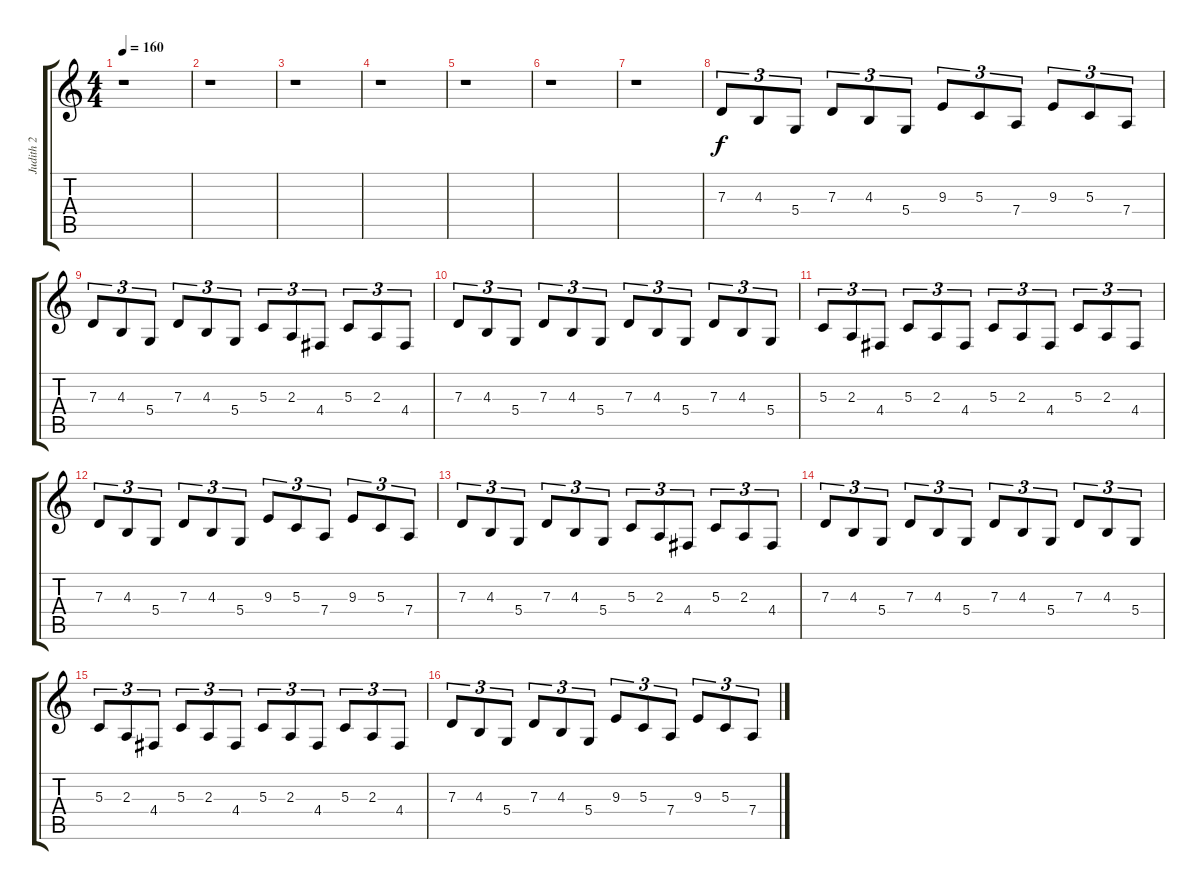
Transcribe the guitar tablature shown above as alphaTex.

\track ("Judith 2" "Judith 2") {instrument harpsichord}
\staff {score tabs}
\tuning (E4 B3 G3 D3 A2 E2) {hide}
\ts (4 4)
\tempo 160
\clef g2
\ks c
r.1{dy f} |
r.1 |
r.1 |
r.1 |
r.1 |
r.1 |
r.1 |
7.3.8{tu (3 2) instrument harpsichord} 4.3.8{tu (3 2)} 5.4.8{tu (3 2)} 7.3.8{tu (3 2)} 4.3.8{tu (3 2)} 5.4.8{tu (3 2)} 9.3.8{tu (3 2)} 5.3.8{tu (3 2)} 7.4.8{tu (3 2)} 9.3.8{tu (3 2)} 5.3.8{tu (3 2)} 7.4.8{tu (3 2)} |
7.3.8{tu (3 2)} 4.3.8{tu (3 2)} 5.4.8{tu (3 2)} 7.3.8{tu (3 2)} 4.3.8{tu (3 2)} 5.4.8{tu (3 2)} 5.3.8{tu (3 2)} 2.3.8{tu (3 2)} 4.4.8{tu (3 2)} 5.3.8{tu (3 2)} 2.3.8{tu (3 2)} 4.4.8{tu (3 2)} |
7.3.8{tu (3 2)} 4.3.8{tu (3 2)} 5.4.8{tu (3 2)} 7.3.8{tu (3 2)} 4.3.8{tu (3 2)} 5.4.8{tu (3 2)} 7.3.8{tu (3 2)} 4.3.8{tu (3 2)} 5.4.8{tu (3 2)} 7.3.8{tu (3 2)} 4.3.8{tu (3 2)} 5.4.8{tu (3 2)} |
5.3.8{tu (3 2)} 2.3.8{tu (3 2)} 4.4.8{tu (3 2)} 5.3.8{tu (3 2)} 2.3.8{tu (3 2)} 4.4.8{tu (3 2)} 5.3.8{tu (3 2)} 2.3.8{tu (3 2)} 4.4.8{tu (3 2)} 5.3.8{tu (3 2)} 2.3.8{tu (3 2)} 4.4.8{tu (3 2)} |
7.3.8{tu (3 2) instrument harpsichord} 4.3.8{tu (3 2)} 5.4.8{tu (3 2)} 7.3.8{tu (3 2)} 4.3.8{tu (3 2)} 5.4.8{tu (3 2)} 9.3.8{tu (3 2)} 5.3.8{tu (3 2)} 7.4.8{tu (3 2)} 9.3.8{tu (3 2)} 5.3.8{tu (3 2)} 7.4.8{tu (3 2)} |
7.3.8{tu (3 2)} 4.3.8{tu (3 2)} 5.4.8{tu (3 2)} 7.3.8{tu (3 2)} 4.3.8{tu (3 2)} 5.4.8{tu (3 2)} 5.3.8{tu (3 2)} 2.3.8{tu (3 2)} 4.4.8{tu (3 2)} 5.3.8{tu (3 2)} 2.3.8{tu (3 2)} 4.4.8{tu (3 2)} |
7.3.8{tu (3 2)} 4.3.8{tu (3 2)} 5.4.8{tu (3 2)} 7.3.8{tu (3 2)} 4.3.8{tu (3 2)} 5.4.8{tu (3 2)} 7.3.8{tu (3 2)} 4.3.8{tu (3 2)} 5.4.8{tu (3 2)} 7.3.8{tu (3 2)} 4.3.8{tu (3 2)} 5.4.8{tu (3 2)} |
5.3.8{tu (3 2)} 2.3.8{tu (3 2)} 4.4.8{tu (3 2)} 5.3.8{tu (3 2)} 2.3.8{tu (3 2)} 4.4.8{tu (3 2)} 5.3.8{tu (3 2)} 2.3.8{tu (3 2)} 4.4.8{tu (3 2)} 5.3.8{tu (3 2)} 2.3.8{tu (3 2)} 4.4.8{tu (3 2)} |
7.3.8{tu (3 2) instrument harpsichord} 4.3.8{tu (3 2)} 5.4.8{tu (3 2)} 7.3.8{tu (3 2)} 4.3.8{tu (3 2)} 5.4.8{tu (3 2)} 9.3.8{tu (3 2)} 5.3.8{tu (3 2)} 7.4.8{tu (3 2)} 9.3.8{tu (3 2)} 5.3.8{tu (3 2)} 7.4.8{tu (3 2)}
